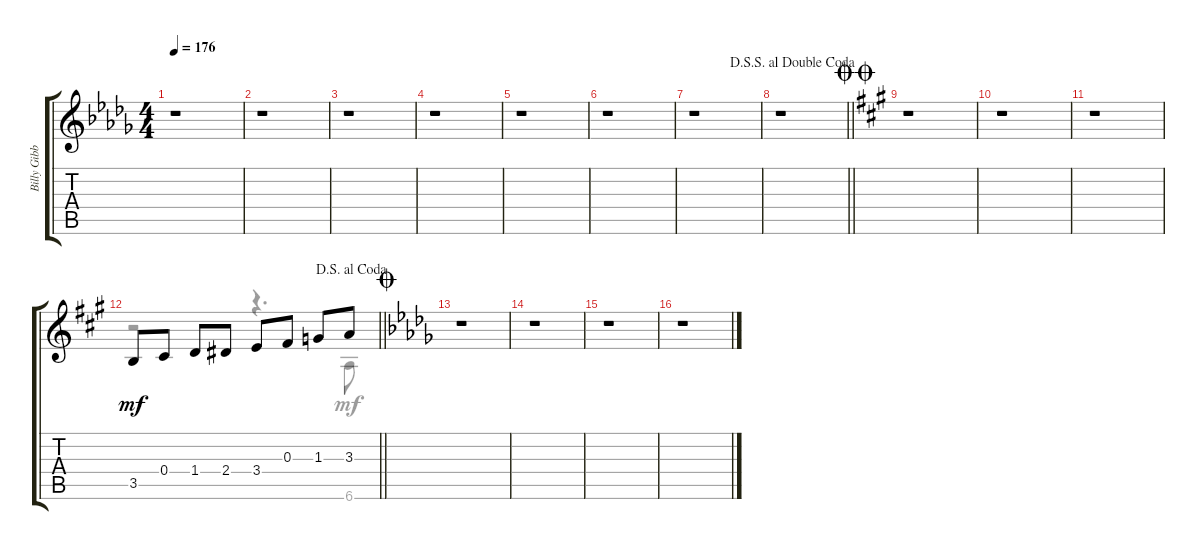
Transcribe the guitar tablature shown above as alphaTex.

\track ("Billy Gibbons-Overdriven Gtr Tune Down 1" "Billy Gibb") {instrument overdrivenguitar}
\staff {score tabs}
\tuning (Eb4 Bb3 Gb3 Db3 Ab2 Eb2) {hide}
\voice
\ts (4 4)
\tempo 176
\clef g2
\ks db
r.1{dy mf} |
r.1 |
r.1 |
r.1 |
r.1 |
r.1 |
r.1 |
\jump dalsegnosegnoaldoublecoda
\barLineRight lightlight
r.1 |
\jump doublecoda
\ks a
r.1 |
r.1 |
r.1 |
\jump dalsegnoalcoda
\barLineRight lightlight
3.5.8 0.4.8 1.4.8 2.4.8 3.4.8 0.3.8 1.3.8 3.3.8 |
\jump coda
\ks db
r.1 |
r.1 |
r.1 |
r.1
\voice
\clef g2
\ottava regular
\simile none
\ks db
|
|
|
|
|
|
|
\barLineRight lightlight
|
\ks a
|
|
|
\barLineRight lightlight
r.2 r.4{d} 6.6.8 |
\ks db
|
|
|
